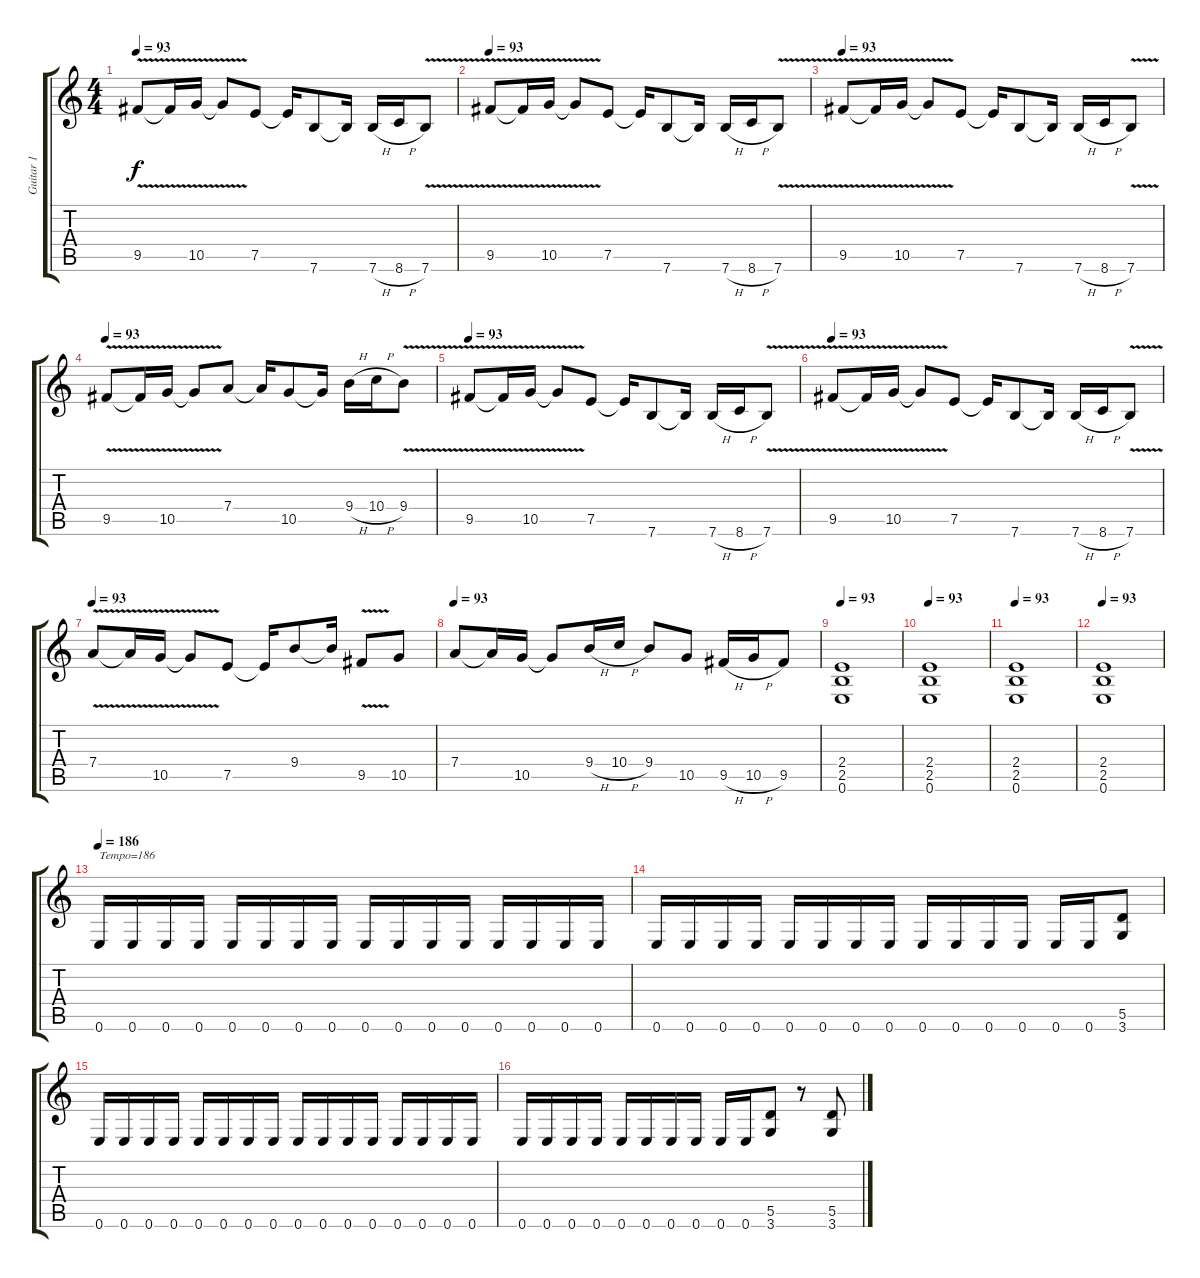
\track ("Guitar 1" "Guitar 1") {instrument distortionguitar}
\staff {score tabs}
\tuning (E4 B3 G3 D3 A2 E2) {hide}
\ts (4 4)
\tempo 93
\clef g2
\ks c
9.5{v}.8{dy f} 9.5{t}.16 10.5{v}.16 10.5{t}.8 7.5.8 7.5{t}.16 7.6.8 7.6{t}.16 7.6{h}.16 8.6{h}.16 7.6{v}.8 |
\tempo 93
9.5{v}.8 9.5{t}.16 10.5{v}.16 10.5{t}.8 7.5.8 7.5{t}.16 7.6.8 7.6{t}.16 7.6{h}.16 8.6{h}.16 7.6{v}.8 |
\tempo 93
9.5{v}.8 9.5{t}.16 10.5{v}.16 10.5{t}.8 7.5.8 7.5{t}.16 7.6.8 7.6{t}.16 7.6{h}.16 8.6{h}.16 7.6{v}.8 |
\tempo 93
9.5{v}.8 9.5{t}.16 10.5{v}.16 10.5{t}.8 7.4.8 7.4{t}.16 10.5.8 10.5{t}.16 9.4{h}.16 10.4{h}.16 9.4{v}.8 |
\tempo 93
9.5{v}.8 9.5{t}.16 10.5{v}.16 10.5{t}.8 7.5.8 7.5{t}.16 7.6.8 7.6{t}.16 7.6{h}.16 8.6{h}.16 7.6{v}.8 |
\tempo 93
9.5{v}.8 9.5{t}.16 10.5{v}.16 10.5{t}.8 7.5.8 7.5{t}.16 7.6.8 7.6{t}.16 7.6{h}.16 8.6{h}.16 7.6{v}.8 |
\tempo 93
7.4{v}.8 7.4{t}.16 10.5{v}.16 10.5{t}.8 7.5.8 7.5{t}.16 9.4.8 9.4{t}.16 9.5{v}.8 10.5.8 |
\tempo 93
7.4.8 7.4{t}.16 10.5.16 10.5{t}.8 9.4{h}.16 10.4{h}.16 9.4.8 10.5.8 9.5{h}.16 10.5{h}.16 9.5.8 |
\tempo 93
(2.4 2.5 0.6).1 |
\tempo 93
(2.4 2.5 0.6).1 |
\tempo 93
(2.4 2.5 0.6).1 |
\tempo 93
(2.4 2.5 0.6).1 |
\tempo 186
0.6.16{txt "Tempo=186"} 0.6.16 0.6.16 0.6.16 0.6.16 0.6.16 0.6.16 0.6.16 0.6.16 0.6.16 0.6.16 0.6.16 0.6.16 0.6.16 0.6.16 0.6.16 |
0.6.16 0.6.16 0.6.16 0.6.16 0.6.16 0.6.16 0.6.16 0.6.16 0.6.16 0.6.16 0.6.16 0.6.16 0.6.16 0.6.16 (5.5 3.6).8 |
0.6.16 0.6.16 0.6.16 0.6.16 0.6.16 0.6.16 0.6.16 0.6.16 0.6.16 0.6.16 0.6.16 0.6.16 0.6.16 0.6.16 0.6.16 0.6.16 |
0.6.16 0.6.16 0.6.16 0.6.16 0.6.16 0.6.16 0.6.16 0.6.16 0.6.16 0.6.16 (5.5 3.6).8 r.8 (5.5 3.6).8
